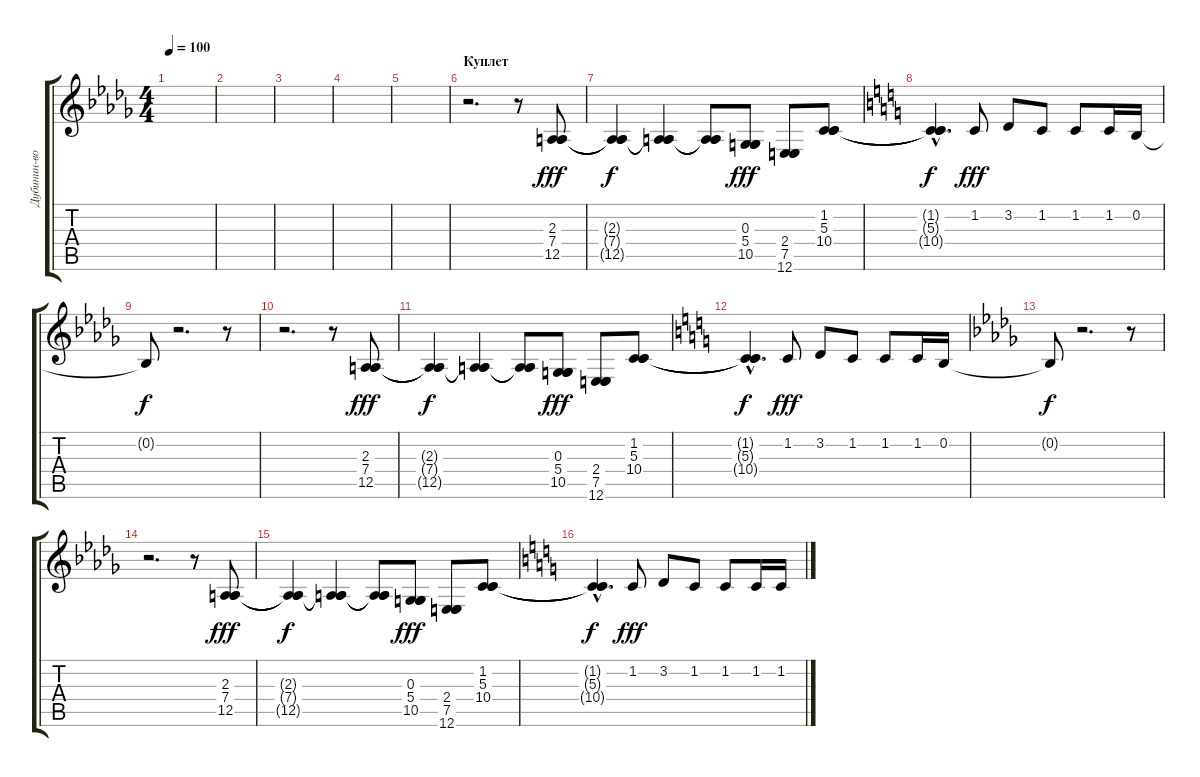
\track ("Дубинин-вокал" "Дубинин-во") {instrument baritonesax}
\staff {score tabs}
\tuning (E4 B3 G3 D3 A2 E2) {hide}
\ts (4 4)
\tempo 100
\clef g2
\ks db
|
|
|
|
|
\section ("" "Куплет")
r.2{d} r.8 (2.3 7.4 12.5).8{dy fff} |
(2.3{t} 7.4{t} 12.5{t}).4{dy f} (2.3{t} 7.4{t} 12.5{t}).4 (2.3{t} 7.4{t} 12.5{t}).8 (0.3 5.4 10.5).8{dy fff} (2.4 7.5 12.6).8 (1.2 5.3 10.4).8 |
\ks c
(1.2{hac t} 5.3{hac t} 10.4{hac t}).4{d dy f} 1.2.8{dy fff} 3.2.8 1.2.8 1.2.8 1.2.16 0.2.16 |
\ks db
0.2{t}.8{dy f} r.2{d} r.8 |
r.2{d} r.8 (2.3 7.4 12.5).8{dy fff} |
(2.3{t} 7.4{t} 12.5{t}).4{dy f} (2.3{t} 7.4{t} 12.5{t}).4 (2.3{t} 7.4{t} 12.5{t}).8 (0.3 5.4 10.5).8{dy fff} (2.4 7.5 12.6).8 (1.2 5.3 10.4).8 |
\ks c
(1.2{hac t} 5.3{hac t} 10.4{hac t}).4{d dy f} 1.2.8{dy fff} 3.2.8 1.2.8 1.2.8 1.2.16 0.2.16 |
\ks db
0.2{t}.8{dy f} r.2{d} r.8 |
r.2{d} r.8 (2.3 7.4 12.5).8{dy fff} |
(2.3{t} 7.4{t} 12.5{t}).4{dy f} (2.3{t} 7.4{t} 12.5{t}).4 (2.3{t} 7.4{t} 12.5{t}).8 (0.3 5.4 10.5).8{dy fff} (2.4 7.5 12.6).8 (1.2 5.3 10.4).8 |
\ks c
(1.2{hac t} 5.3{hac t} 10.4{hac t}).4{d dy f} 1.2.8{dy fff} 3.2.8 1.2.8 1.2.8 1.2.16 1.2.16
